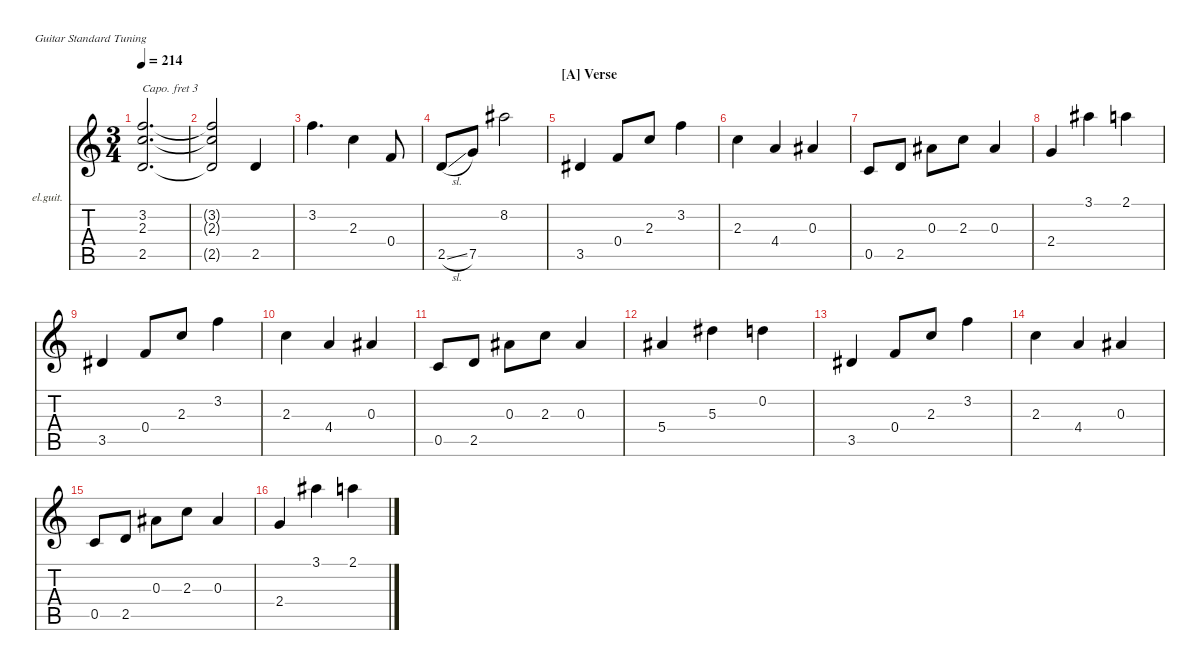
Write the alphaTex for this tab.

\hideDynamics
\bracketExtendMode nobrackets
\firstSystemTrackNameOrientation horizontal
\otherSystemsTrackNameOrientation horizontal
\track ("Clean Guitar" "el.guit.") {instrument electricguitarclean}
\staff {score tabs}
\capo 3
\tuning (E4 B3 G3 D3 A2 E2)
\ts (3 4)
\tempo 214
\clef g2
\ks aminor
(2.5 2.3 3.2).2{d dy mf beam Up} |
(3.2{t} 2.3{t} 2.5{t}).2{beam Up} 2.5.4{beam Up} |
3.2.4{d beam Down} 2.3.4{beam Down} 0.4.8{beam Up} |
2.5{sl}.8{beam Up} 7.5.8{beam Up} 8.2{acc #}.2{beam Down} |
\section ("A" "Verse")
3.5{acc #}.4{beam Up} 0.4.8{beam Up} 2.3.8{beam Up} 3.2.4{beam Down} |
2.3.4{beam Down} 4.4.4{beam Up} 0.3{acc #}.4{beam Up} |
0.5.8{beam Up} 2.5.8{beam Up} 0.3{acc #}.8{beam Down} 2.3.8{beam Down} 0.3{acc #}.4{beam Up} |
2.4.4{beam Up} 3.1{acc #}.4{beam Down} 2.1.4{beam Down} |
3.5{acc #}.4{beam Up} 0.4.8{beam Up} 2.3.8{beam Up} 3.2.4{beam Down} |
2.3.4{beam Down} 4.4.4{beam Up} 0.3{acc #}.4{beam Up} |
0.5.8{beam Up} 2.5.8{beam Up} 0.3{acc #}.8{beam Down} 2.3.8{beam Down} 0.3{acc #}.4{beam Up} |
5.4{acc #}.4{beam Up} 5.3{acc #}.4{beam Down} 0.2.4{beam Down} |
3.5{acc #}.4{beam Up} 0.4.8{beam Up} 2.3.8{beam Up} 3.2.4{beam Down} |
2.3.4{beam Down} 4.4.4{beam Up} 0.3{acc #}.4{beam Up} |
0.5.8{beam Up} 2.5.8{beam Up} 0.3{acc #}.8{beam Down} 2.3.8{beam Down} 0.3{acc #}.4{beam Up} |
2.4.4{beam Up} 3.1{acc #}.4{beam Down} 2.1.4{beam Down}
